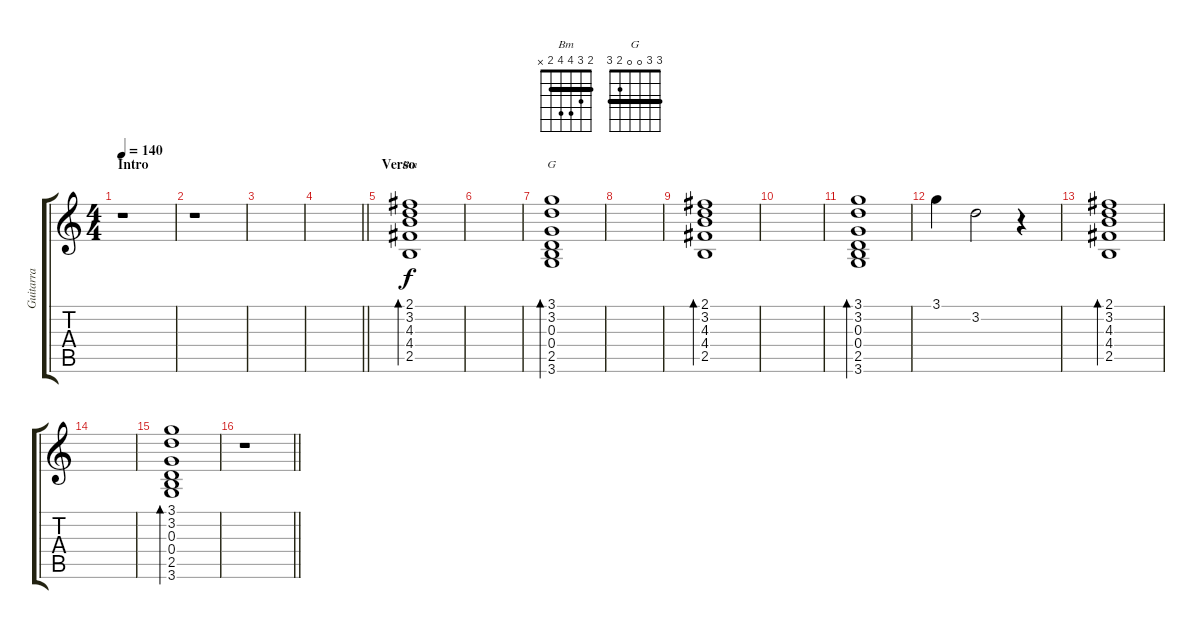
\track ("Guitarra" "Guitarra") {instrument electricguitarclean}
\staff {score tabs}
\tuning (E4 B3 G3 D3 A2 E2) {hide}
\chord ("Bm" 2 3 4 4 2 x) {barre 2}
\chord ("G" 3 3 0 0 2 3) {barre 3}
\ts (4 4)
\section ("" "Intro")
\tempo 140
\clef g2
\ks c
r.1{dy f instrument electricguitarclean} |
r.1 |
|
\barLineRight lightlight
|
\section ("" "Verso")
(2.1 3.2 4.3 4.4 2.5).1{bd 480 ch "Bm"} |
|
(3.1 3.2 0.3 0.4 2.5 3.6).1{bd 480 ch "G"} |
|
(2.1 3.2 4.3 4.4 2.5).1{bd 480} |
|
(3.1 3.2 0.3 0.4 2.5 3.6).1{bd 480} |
3.1.4 3.2.2 r.4 |
(2.1 3.2 4.3 4.4 2.5).1{bd 480} |
|
(3.1 3.2 0.3 0.4 2.5 3.6).1{bd 480} |
\barLineRight lightlight
r.1
